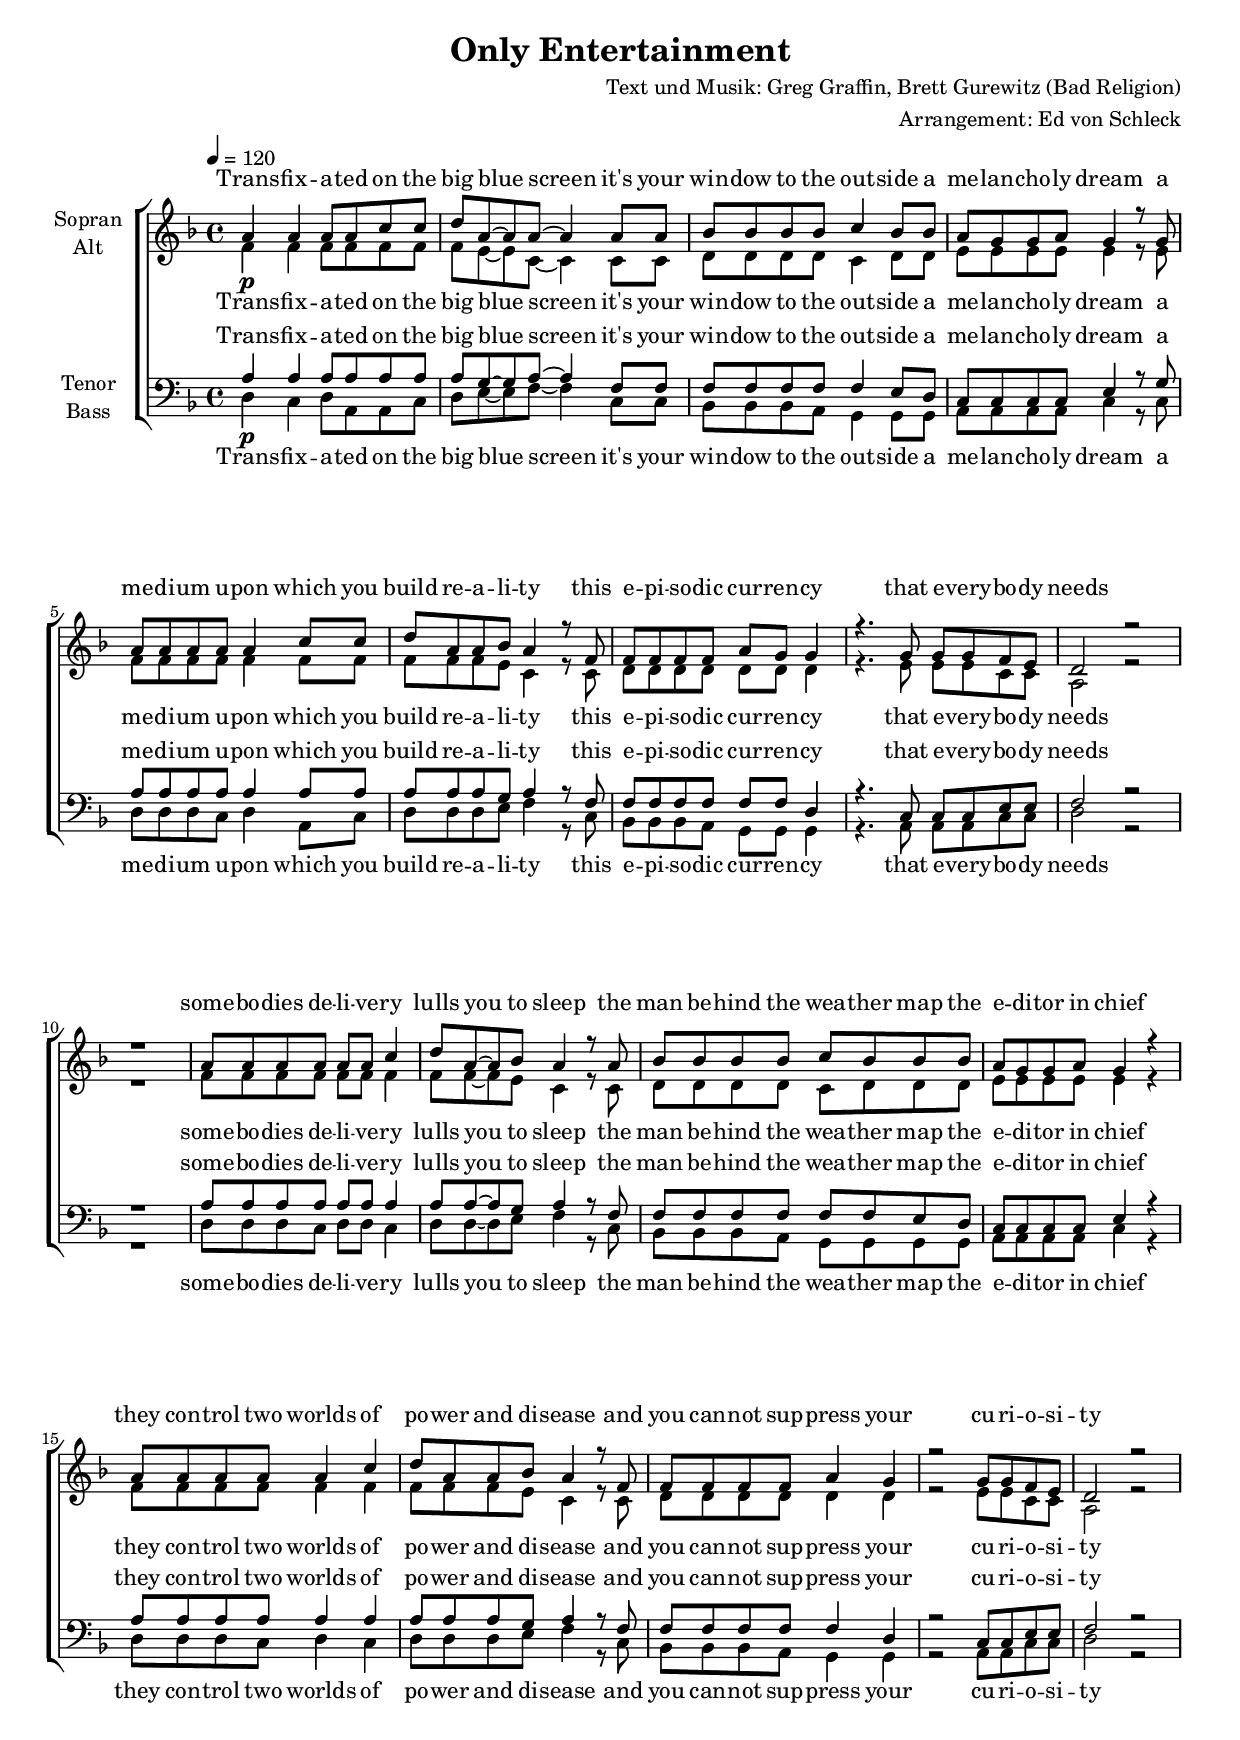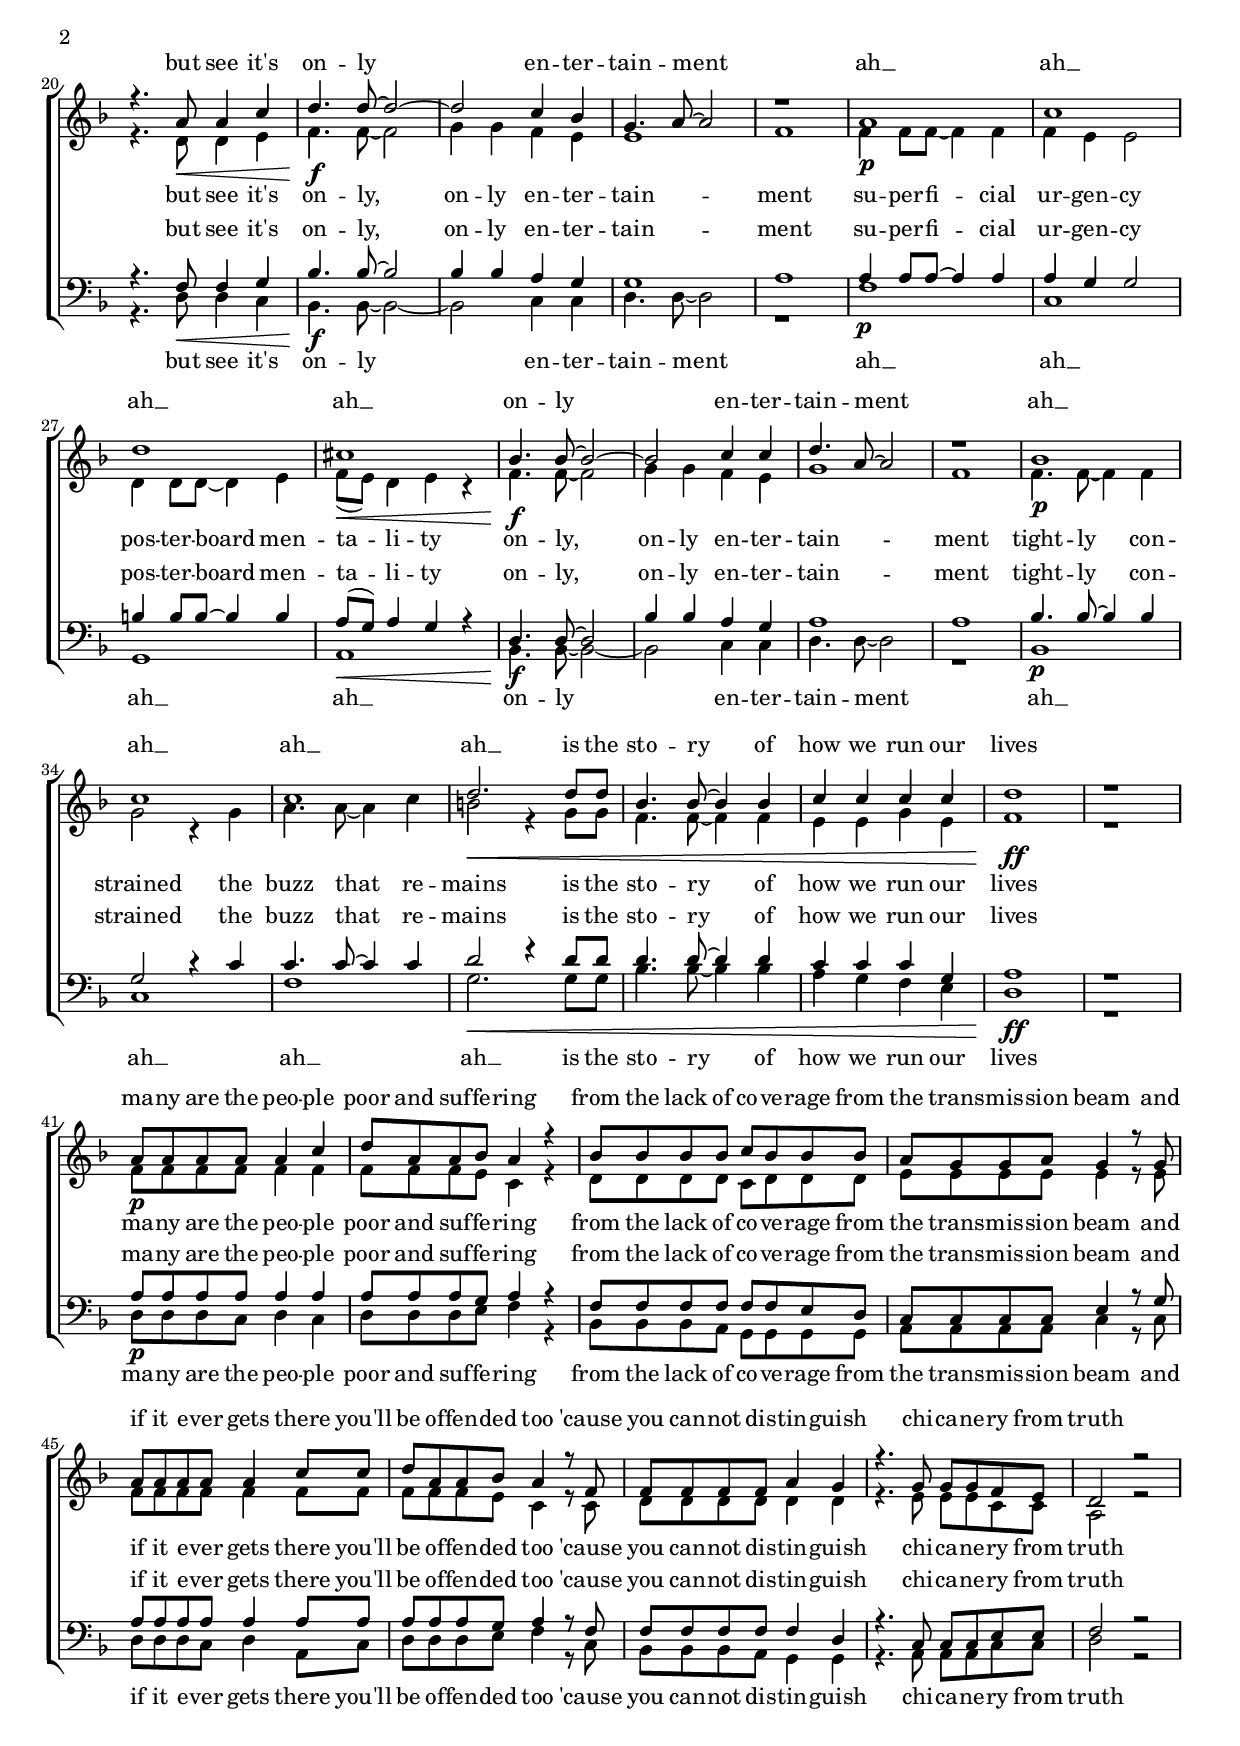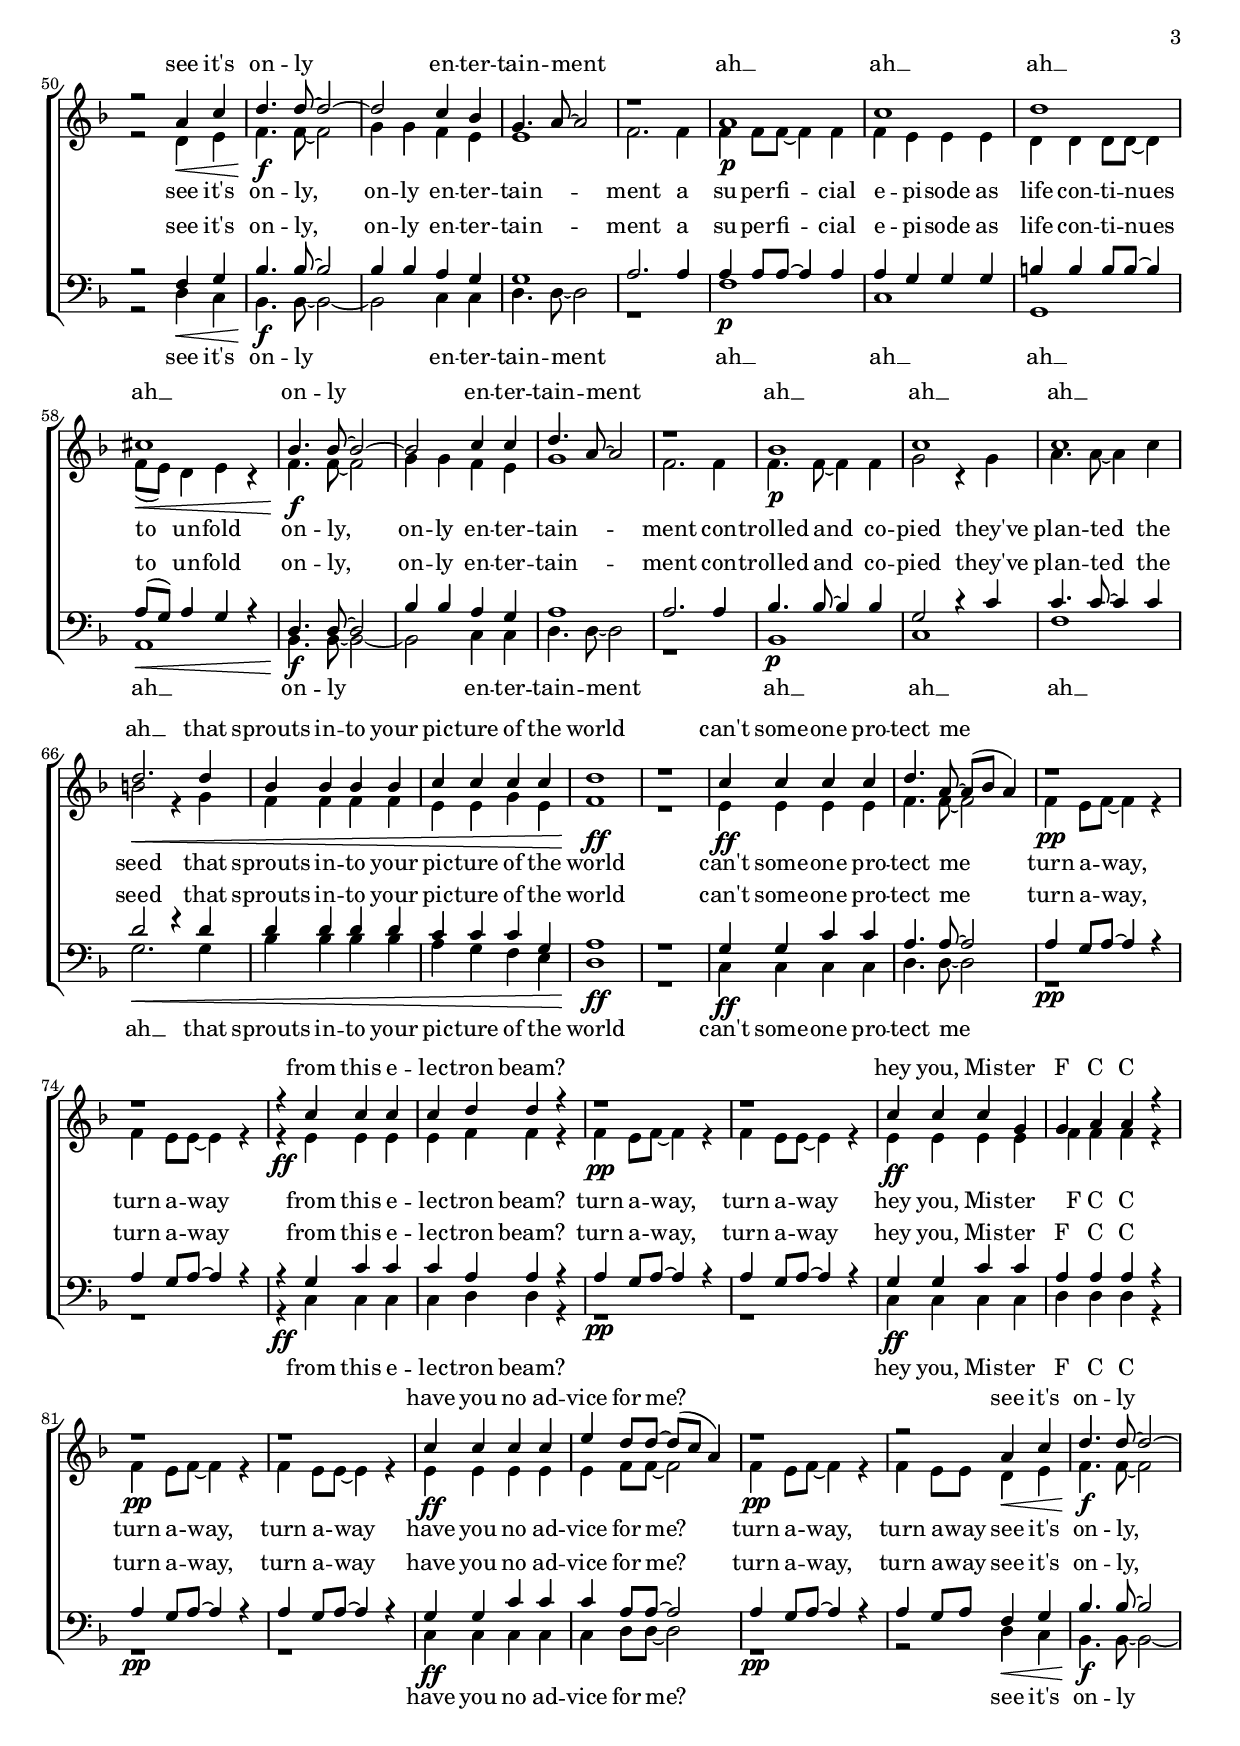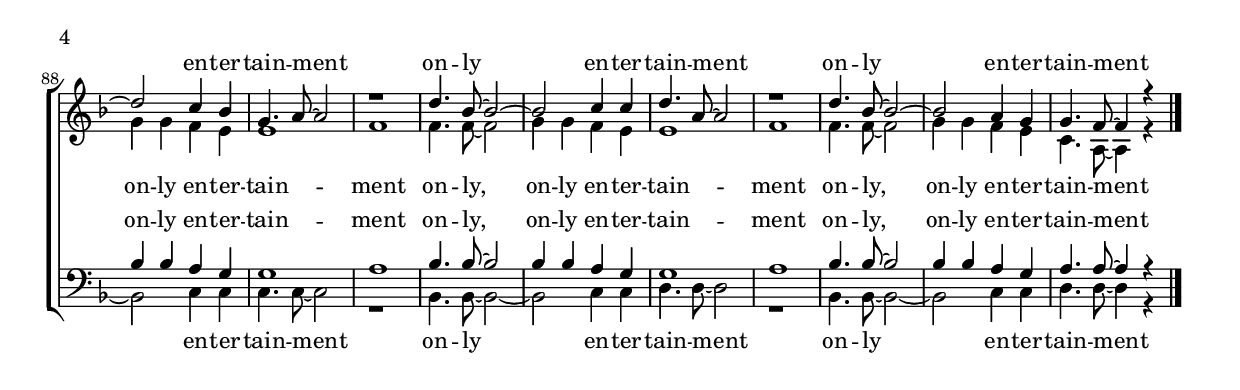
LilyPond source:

\version "2.13.39"
\header {
  title = "Only Entertainment"
  composer = "Text und Musik: Greg Graffin, Brett Gurewitz (Bad Religion)"
  arranger = "Arrangement: Ed von Schleck"
}

%Größe der Partitur
#(set-global-staff-size 18)

#(set-default-paper-size "a4")

%Abschalten von Point&Click
#(ly:set-option 'point-and-click #f)

global = {
	
	\tempo 4=120
	\time 4/4
	\key d \minor
}


harmonies = \chordmode {
\germanChords
d1:m d2:m f
bes2 g:m a:m7 c
d1:m d2:m f
bes2 g:m a2.:m7 c4
d1:m d:m

d1:m d2:m f
bes2 g:m a:m7 c
d1:m d2:m f
bes2 g:m a2.:m7 c4
d1:m d2.:m c4

bes1 bes2 c
d1:sus2sus4 d:m
f1 c g a

bes1 bes2 c
d1:sus2sus4 d:m
bes1 c f g
bes c d1:m d1:m

d1:m d2:m f
bes2 g:m a:m7 c
d1:m d2:m f
bes2 g:m a2.:m7 c4
d1:m d2.:m c4

bes1 bes2 c
d1:sus2sus4 d:m
f1 c g a

bes1 bes2 c
d1:sus2sus4 d:m
bes1 c f g
bes c d1:m d1:m

c1 d:m
d:m d2:m a:m
c1 d:m
d:m d2:m a:m
c1 d:m
d:m d2:m a:m
c1 d:m
d:m d2:m a4:m c

bes1 bes2 c
d1:sus2sus4 d:m

bes1 bes2 c
d1:sus2sus4 d:m

bes1 bes2 c
d1:m
}

verseOne = \lyricmode {
Trans -- fix -- a -- ted on the big blue screen
it's your win -- dow to the out -- side
a me -- lan -- cho -- ly dream
a me -- di -- um u -- pon which you build re -- a -- li -- ty
this e -- pi -- so -- dic cur -- ren -- cy
that e -- very -- bo -- dy needs
}

verseTwo = \lyricmode {
some -- bo -- dies de -- li -- ve -- ry lulls you to sleep
the man be -- hind the wea -- ther map
the e -- di -- tor in chief
they con -- trol two worlds of
po -- wer and di -- sease
and you can -- not sup -- press your cu -- ri -- o -- si -- ty
}

refrain = \lyricmode {
but see it's on -- ly, on -- ly en -- ter -- tain -- ment
su -- per -- fi -- cial ur -- gen -- cy
pos -- ter -- board men -- ta -- li -- ty
on -- ly, on -- ly en -- ter -- tain -- ment
tight -- ly con -- strained
the buzz that re -- mains
is the sto -- ry of how we run our lives
}

refrainSopran = \lyricmode {
but see it's on -- ly en -- ter -- tain -- ment
ah __ ah __
ah __ ah __
on -- ly en -- ter -- tain -- ment
ah __ ah __
ah __ ah __
is the sto -- ry of how we run our lives
}

verseThree = \lyricmode {
ma -- ny are the peo -- ple poor and suf -- fe -- ring
from the lack of co -- ve -- rage
from the trans -- mis -- sion beam
and if it e -- ver gets there
you'll be of -- fen -- ded too
'cause you can -- not dis -- tin -- guish
chi -- ca -- ne -- ry from truth
}

refrainTwo = \lyricmode {
see it's on -- ly, on -- ly en -- ter -- tain -- ment
a su -- per -- fi -- cial e -- pi -- sode
as life con -- ti -- nues to un -- fold
on -- ly, on -- ly en -- ter -- tain -- ment
con -- trolled and co -- pied
they've plan -- ted the seed
that sprouts in -- to your pic -- ture of the world
}

refrainTwoSopran = \lyricmode {
see it's on -- ly en -- ter -- tain -- ment
ah __ ah __
ah __ ah __
on -- ly en -- ter -- tain -- ment
ah __ ah __
ah __ ah __
that sprouts in -- to your pic -- ture of the world
}

outro = \lyricmode {
can't some -- one pro -- tect me
from this e -- lec -- tron beam?
hey you, Mis -- ter F C C
have you no ad -- vice for me?
see it's on -- ly en -- ter -- tain -- ment
on -- ly en -- ter -- tain -- ment
on -- ly en -- ter -- tain -- ment
}

outroTurnAway = \lyricmode {
can't some -- one pro -- tect me
turn a -- way, turn a -- way
from this e -- lec -- tron beam?
turn a -- way, turn a -- way
hey you, Mis -- ter F C C
turn a -- way, turn a -- way
have you no ad -- vice for me?
turn a -- way, turn a -- way
see it's on -- ly, on -- ly en -- ter -- tain -- ment
on -- ly, on -- ly en -- ter -- tain -- ment
on -- ly, on -- ly en -- ter -- tain -- ment

}

turnAway = \lyricmode {
turn a -- way, turn a -- way
}
  
sopranMusik =  \relative c'' {
%%%%%%% Strophe 1 %%%%%%%
a4\p a a8 a c c
d a~ a a~ a4 a8 a
bes bes bes bes c4 bes8 bes
a g g a g4 r8 g

a a a a a4 c8 c
d a a bes a4 r8 f
f f f f a g g4
r4. g8 g g f e

d2 r2
r1

%%%%%%% Strophe 2 %%%%%%%
a'8 a a a a a c4
d8 a~ a bes a4 r8 a
bes bes bes bes c bes bes bes
a g g a g4 r

a8 a a a a4 c4
d8 a a bes a4 r8 f
f f f f a4 g
r2 g8 g f e

d2 r
r4.
	a'8\< a4 c

%%%%%%% Refrain %%%%%%%
d4.\f d8~ d2~
d2 c4 bes 
g4. a8~ a2
r1

a1\p
c
d
cis\<

bes4.\f bes8~ bes2~
bes2 c4 c 
d4. a8~ a2
r1

bes1\p
c
c
d2.\< d8 d

bes4. bes8~ bes4 bes
c c c c
d1\ff
r
%%%%%%% Strophe 3 %%%%%%%
a8\p a a a a4 c
d8 a a bes a4 r4
bes8 bes bes bes c bes bes bes
a g g a g4 r8 g

a a a a a4 c8 c
d a a bes a4 r8 f
f f f f a4 g4
r4. g8 g g f e

d2 r2
r2
	a'4\< c

%%%%%%% Refrain %%%%%%%
d4.\f d8~ d2~
d2 c4 bes 
g4. a8~ a2
r1

a1\p
c
d
cis\<

bes4.\f bes8~ bes2~
bes2 c4 c 
d4. a8~ a2
r1

bes1\p
c
c
d2.\< d4

bes4 bes bes bes
c c c c
d1\ff
r
%%%%%%% Outro %%%%%%%
c4\ff c c c
d4. a8~ a( bes a4)
r1\pp
r1

r4\ff c4 c c
c d d r4
r1\pp
r1

c4\ff c c g
g a a r
r1\pp
r1

c4\ff c c c
e d8 d8~ d( c a4)
r1\pp
r2
	a4\< c
	
d4.\f d8~ d2~
d2 c4 bes 
g4. a8~ a2
r1

d4. bes8~ bes2~
bes2 c4 c
d4. a8~ a2
r1

d4. bes8~ bes2~
bes2 a4 g 
g4. f8~ f4 r4

 \bar "|."
}

  
sopranText = \lyricmode {
\verseOne
\verseTwo
\refrainSopran
\verseThree
\refrainTwoSopran
\outro
}

altMusik =  \relative c'{

%%%%%%% Strophe 1 %%%%%%%
f4 f f8 f f f
f e~ e c~ c4 c8 c
d d d d c4 d8 d
e e e e e4 r8 e

f f f f f4 f8 f
f f f e c4 r8 c
d d d d d d d4
r4. e8 e e c c

a2 r2
r1

%%%%%%% Strophe 2 %%%%%%%
f'8 f f f f f f4
f8 f~ f e c4 r8 c
d d d d c d d d
e e e e e4 r

f8 f f f f4 f4
f8 f f e c4 r8 c
d d d d d4 d
r2 e8 e c c

a2 r
r4.
	d8 d4 e

%%%%%%% Refrain %%%%%%%
f4. f8~ f2
g4 g f e
e1
f1

f4 f8 f~ f4 f
f e e2
d4 d8 d~ d4 e
f8( e) d4 e r

f4. f8~ f2
g4 g f e
g1
f1

f4. f8~ f4 f
g2 r4 g
a4. a8~ a4 c
b2 r4 g8 g

f4. f8~ f4 f
e e g e
f1
r
%%%%%%% Strophe 3 %%%%%%%
f8 f f f f4 f
f8 f f e c4 r4
d8 d d d c d d d
e e e e e4 r8 e

f f f f f4 f8 f
f f f e c4 r8 c
d d d d d4 d4
r4. e8 e e c c

a2 r2
r2
	d4 e
%%%%%%% Refrain %%%%%%%
f4. f8~ f2
g4 g f e
e1
f2. f4

f4 f8 f~ f4 f
f e e e
d4 d d8 d~ d4
f8( e) d4 e r

f4. f8~ f2
g4 g f e
g1
f2. f4

f4. f8~ f4 f
g2 r4 g
a4. a8~ a4 c
b2 r4 g4

f4 f f f
e e g e
f1
r
%%%%%%% Outro %%%%%%%
e4 e e e
f4. f8~ f2
f4 e8 f~ f4 r
f4 e8 e~ e4 r

r4 e4 e e
e f f r4
f4 e8 f~ f4 r
f4 e8 e~ e4 r

e4 e e e
f f f r
f4 e8 f~ f4 r
f4 e8 e~ e4 r

e4 e e e
e f8 f8~ f2
f4 e8 f~ f4 r
f4 e8 e
	d4 e

f4. f8~ f2
g4 g f e
e1
f1

f4. f8~ f2
g4 g f e
e1
f1

f4. f8~ f2
g4 g f e
c4. a8~ a4 r4
}
		
altText = \lyricmode {
\verseOne
\verseTwo
\refrain
\verseThree
\refrainTwo
\outroTurnAway
}
  
tenorMusik =  \relative c' {
%%%%%%% Strophe 1 %%%%%%%
a4\p a a8 a a a
a g~ g a~ a4 f8 f
f f f f f4 e8 d
c c c c e4 r8 g

a a a a a4 a8 a
a a a g a4 r8 f
f f f f f f d4
r4. c8 c c e e

f2 r2
r1

%%%%%%% Strophe 2 %%%%%%%
a8 a a a a a a4
a8 a~ a g a4 r8 f
f f f f f f e d
c c c c e4 r

a8 a a a a4 a4
a8 a a g a4 r8 f
f f f f f4 d
r2 c8 c e e

f2 r
r4.
	f8\< f4 g

%%%%%%% Refrain %%%%%%%
bes4.\f bes8~ bes2
bes4 bes a g
g1
a1

a4\p a8 a~ a4 a
a g g2
b4 b8 b~ b4 b
a8(\< g) a4 g r

d4.\f d8~ d2
bes'4 bes a g
a1
a1

bes4.\p bes8~ bes4 bes
g2 r4 c
c4. c8~ c4 c
d2\< r4 d8 d

d4. d8~ d4 d
c c c g
a1\ff
r

%%%%%%% Strophe 3 %%%%%%%
a8\p a a a a4 a
a8 a a g a4 r4
f8 f f f f f e d
c c c c e4 r8 g

a a a a a4 a8 a
a a a g a4 r8 f
f f f f f4 d4
r4. c8 c c e e

f2 r2
r2
	f4\< g
%%%%%%% Refrain %%%%%%%
bes4.\f bes8~ bes2
bes4 bes a g
g1
a2. a4

a4\p a8 a~ a4 a
a g g g
b4 b b8 b~ b4
a8(\< g) a4 g r

d4.\f d8~ d2
bes'4 bes a g
a1
a2. a4

bes4.\p bes8~ bes4 bes
g2 r4 c
c4. c8~ c4 c
d2\< r4 d4

d4 d d d
c c c g
a1\ff
r
%%%%%%% Outro %%%%%%%
g4\ff g c c
a4. a8~ a2
a4\pp g8 a~ a4 r
a4 g8 a~ a4 r

r4\ff g4 c c
c a a r4
a4\pp g8 a~ a4 r
a4 g8 a~ a4 r

g4\ff g c c
a a a r
a4\pp g8 a~ a4 r
a4 g8 a~ a4 r

g4\ff g c c
c a8 a8~ a2
a4\pp g8 a~ a4 r
a4 g8 a
	f4\< g

bes4.\f bes8~ bes2
bes4 bes a g
g1
a1

bes4. bes8~ bes2
bes4 bes a g
g1
a1

bes4. bes8~ bes2
bes4 bes a g
a4. a8~ a4 r4
}
  
tenorText = \lyricmode {
\verseOne
\verseTwo
\refrain
\verseThree
\refrainTwo
\outroTurnAway

}
     
bassMusik = \relative c {

%%%%%%% Strophe 1 %%%%%%%
d4 c d8 a a c
d e~ e f~ f4 c8 c
bes bes bes a g4 g8 g
a a a a c4 r8 c

d d d c d4 a8 c
d d d e f4 r8 c
bes bes bes a g g g4
r4. a8 a a c c

d2 r2
r1
%%%%%%% Strophe 2 %%%%%%%
d8 d d c d d c4
d8 d~ d e f4 r8 c
bes bes bes a g g g g
a a a a c4 r

d8 d d c d4 c4
d8 d d e f4 r8 c
bes bes bes a g4 g
r2 a8 a c c

d2 r
r4.
	d8 d4 c
%%%%%%% Refrain %%%%%%%
bes4. bes8~ bes2~
bes2 c4 c
d4. d8~ d2
r1

f1
c
g
a

bes4. bes8~ bes2~
bes2 c4 c 
d4. d8~ d2
r1

bes1
c
f
g2. g8 g

bes4. bes8~ bes4 bes
a g f e
d1
r
%%%%%%% Strophe 3 %%%%%%%
d8 d d c d4 c
d8 d d e f4 r4
bes,8 bes bes a g g g g
a a a a c4 r8 c

d d d c d4 a8 c
d d d e f4 r8 c
bes bes bes a g4 g4
r4. a8 a a c c

d2 r2
r2
	d4 c

%%%%%%% Refrain %%%%%%%
bes4. bes8~ bes2~
bes2 c4 c 
d4. d8~ d2
r1

f1
c
g
a

bes4. bes8~ bes2~
bes2 c4 c 
d4. d8~ d2
r1

bes1
c
f
g2. g4

bes4 bes bes bes
a g f e
d1
r
%%%%%%% Outro %%%%%%%
c4 c c c
d4. d8~ d2
r1
r1

r4 c4 c c
c d d r4
r1
r1

c4 c c c
d d d r
r1
r1

c4 c c c
c d8 d8~ d2
r1
r2
	d4 c
	
bes4. bes8~ bes2~
bes2 c4 c
c4. c8~ c2
r1

bes4. bes8~ bes2~
bes2 c4 c
d4. d8~ d2
r1

bes4. bes8~ bes2~
bes2 c4 c 
d4. d8~ d4 r4
}
  
bassText = \lyricmode {
\verseOne
\verseTwo
\refrainSopran
\verseThree
\refrainTwoSopran
\outro
}

\score {
  \new ChoirStaff <<
    \new Staff = "sa" \with {
      instrumentName = \markup \center-column { "Sopran" "Alt" }
    } <<
      \new Voice = "soprano" { \voiceOne \global \sopranMusik }
      \new Voice = "alto" { \voiceTwo \global \altMusik }
    >>
    \new Lyrics \with {
      alignAboveContext = "sa"
    } \lyricsto "soprano" \sopranText
    \new Lyrics \lyricsto "alto" \altText
    \new Staff = "tb" \with {
      instrumentName = \markup \center-column { "Tenor" "Bass" }
    } <<
      \clef bass
      \new Voice = "tenor" { \voiceOne \global \tenorMusik }
      \new Voice = "bass" { \voiceTwo \global \bassMusik }
    >>
    \new Lyrics \with {
      alignAboveContext = "tb"
    } \lyricsto "tenor" \tenorText
    \new Lyrics \lyricsto "bass" \bassText
  >>
  \layout { }
  \midi {
    \context {
      \Score
      tempoWholesPerMinute = #(ly:make-moment 100 4)
    }
  }
}
